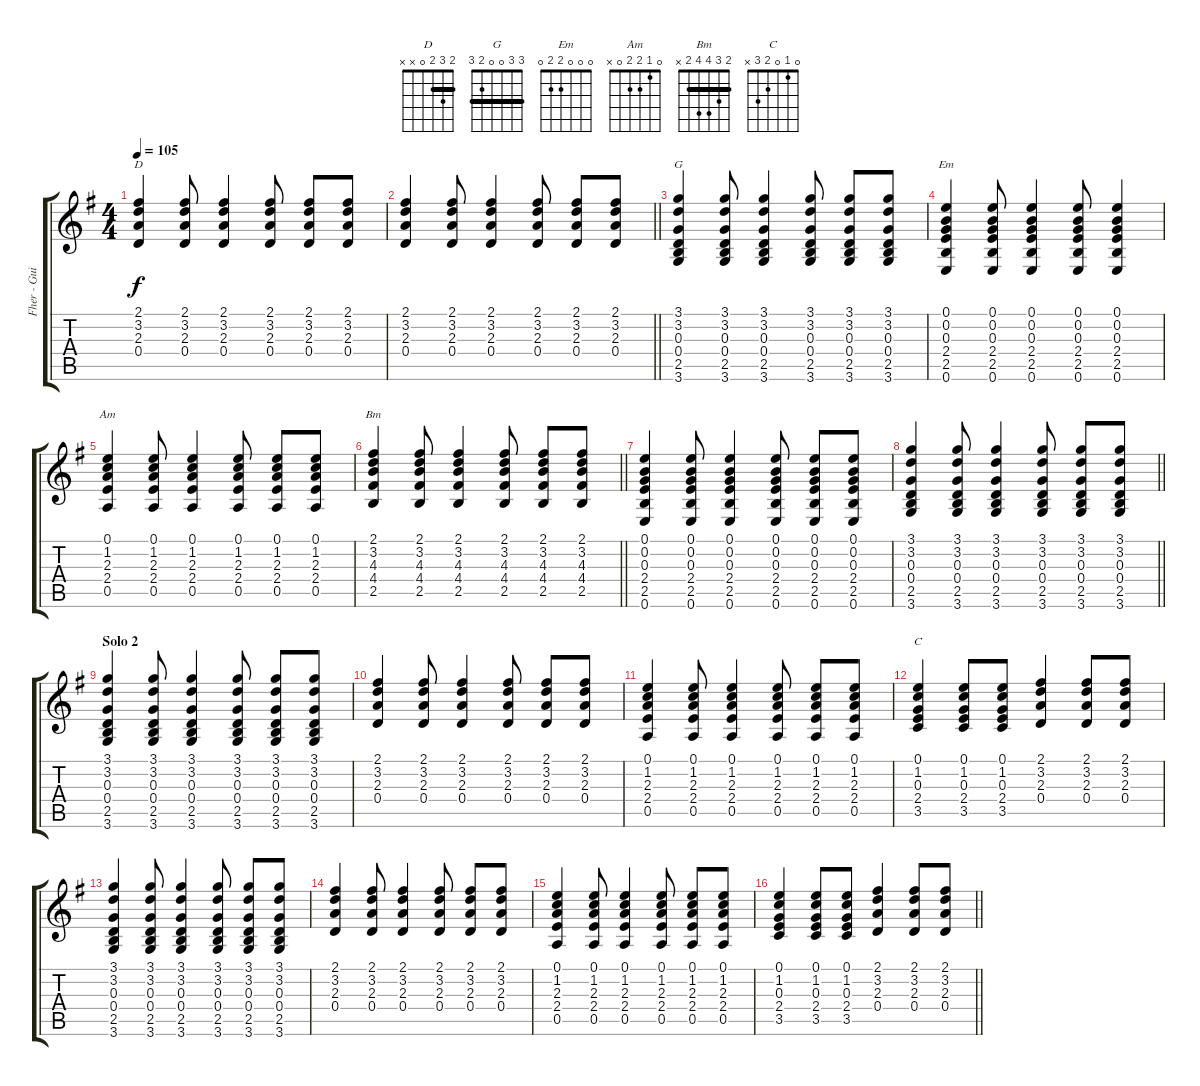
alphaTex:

\track ("Fher - Guitarra" "Fher - Gui") {instrument acousticguitarsteel}
\staff {score tabs}
\tuning (E4 B3 G3 D3 A2 E2) {hide}
\chord ("D" 2 3 2 0 x x) {barre 2}
\chord ("G" 3 3 0 0 2 3) {barre 3}
\chord ("Em" 0 0 0 2 2 0)
\chord ("Am" 0 1 2 2 0 x)
\chord ("Bm" 2 3 4 4 2 x) {barre 2}
\chord ("C" 0 1 0 2 3 x)
\ts (4 4)
\tempo 105
\clef g2
\ks g
(2.1 3.2 2.3 0.4).4{ch "D" dy f} (2.1 3.2 2.3 0.4).8 (2.1 3.2 2.3 0.4).4 (2.1 3.2 2.3 0.4).8 (2.1 3.2 2.3 0.4).8 (2.1 3.2 2.3 0.4).8 |
\barLineRight lightlight
(2.1 3.2 2.3 0.4).4 (2.1 3.2 2.3 0.4).8 (2.1 3.2 2.3 0.4).4 (2.1 3.2 2.3 0.4).8 (2.1 3.2 2.3 0.4).8 (2.1 3.2 2.3 0.4).8 |
(3.1 3.2 0.3 0.4 2.5 3.6).4{ch "G"} (3.1 3.2 0.3 0.4 2.5 3.6).8 (3.1 3.2 0.3 0.4 2.5 3.6).4 (3.1 3.2 0.3 0.4 2.5 3.6).8 (3.1 3.2 0.3 0.4 2.5 3.6).8 (3.1 3.2 0.3 0.4 2.5 3.6).8 |
(0.1 0.2 0.3 2.4 2.5 0.6).4{ch "Em"} (0.1 0.2 0.3 2.4 2.5 0.6).8 (0.1 0.2 0.3 2.4 2.5 0.6).4 (0.1 0.2 0.3 2.4 2.5 0.6).8 (0.1 0.2 0.3 2.4 2.5 0.6).4 |
(0.1 1.2 2.3 2.4 0.5).4{ch "Am"} (0.1 1.2 2.3 2.4 0.5).8 (0.1 1.2 2.3 2.4 0.5).4 (0.1 1.2 2.3 2.4 0.5).8 (0.1 1.2 2.3 2.4 0.5).8 (0.1 1.2 2.3 2.4 0.5).8 |
\barLineRight lightlight
(2.1 3.2 4.3 4.4 2.5).4{ch "Bm"} (2.1 3.2 4.3 4.4 2.5).8 (2.1 3.2 4.3 4.4 2.5).4 (2.1 3.2 4.3 4.4 2.5).8 (2.1 3.2 4.3 4.4 2.5).8 (2.1 3.2 4.3 4.4 2.5).8 |
(0.1 0.2 0.3 2.4 2.5 0.6).4 (0.1 0.2 0.3 2.4 2.5 0.6).8 (0.1 0.2 0.3 2.4 2.5 0.6).4 (0.1 0.2 0.3 2.4 2.5 0.6).8 (0.1 0.2 0.3 2.4 2.5 0.6).8 (0.1 0.2 0.3 2.4 2.5 0.6).8 |
\barLineRight lightlight
(3.1 3.2 0.3 0.4 2.5 3.6).4 (3.1 3.2 0.3 0.4 2.5 3.6).8 (3.1 3.2 0.3 0.4 2.5 3.6).4 (3.1 3.2 0.3 0.4 2.5 3.6).8 (3.1 3.2 0.3 0.4 2.5 3.6).8 (3.1 3.2 0.3 0.4 2.5 3.6).8 |
\section ("" "Solo 2")
(3.1 3.2 0.3 0.4 2.5 3.6).4 (3.1 3.2 0.3 0.4 2.5 3.6).8 (3.1 3.2 0.3 0.4 2.5 3.6).4 (3.1 3.2 0.3 0.4 2.5 3.6).8 (3.1 3.2 0.3 0.4 2.5 3.6).8 (3.1 3.2 0.3 0.4 2.5 3.6).8 |
(2.1 3.2 2.3 0.4).4 (2.1 3.2 2.3 0.4).8 (2.1 3.2 2.3 0.4).4 (2.1 3.2 2.3 0.4).8 (2.1 3.2 2.3 0.4).8 (2.1 3.2 2.3 0.4).8 |
(0.1 1.2 2.3 2.4 0.5).4 (0.1 1.2 2.3 2.4 0.5).8 (0.1 1.2 2.3 2.4 0.5).4 (0.1 1.2 2.3 2.4 0.5).8 (0.1 1.2 2.3 2.4 0.5).8 (0.1 1.2 2.3 2.4 0.5).8 |
(0.1 1.2 0.3 2.4 3.5).4{ch "C"} (0.1 1.2 0.3 2.4 3.5).8 (0.1 1.2 0.3 2.4 3.5).8 (2.1 3.2 2.3 0.4).4 (2.1 3.2 2.3 0.4).8 (2.1 3.2 2.3 0.4).8 |
(3.1 3.2 0.3 0.4 2.5 3.6).4 (3.1 3.2 0.3 0.4 2.5 3.6).8 (3.1 3.2 0.3 0.4 2.5 3.6).4 (3.1 3.2 0.3 0.4 2.5 3.6).8 (3.1 3.2 0.3 0.4 2.5 3.6).8 (3.1 3.2 0.3 0.4 2.5 3.6).8 |
(2.1 3.2 2.3 0.4).4 (2.1 3.2 2.3 0.4).8 (2.1 3.2 2.3 0.4).4 (2.1 3.2 2.3 0.4).8 (2.1 3.2 2.3 0.4).8 (2.1 3.2 2.3 0.4).8 |
(0.1 1.2 2.3 2.4 0.5).4 (0.1 1.2 2.3 2.4 0.5).8 (0.1 1.2 2.3 2.4 0.5).4 (0.1 1.2 2.3 2.4 0.5).8 (0.1 1.2 2.3 2.4 0.5).8 (0.1 1.2 2.3 2.4 0.5).8 |
\barLineRight lightlight
(0.1 1.2 0.3 2.4 3.5).4 (0.1 1.2 0.3 2.4 3.5).8 (0.1 1.2 0.3 2.4 3.5).8 (2.1 3.2 2.3 0.4).4 (2.1 3.2 2.3 0.4).8 (2.1 3.2 2.3 0.4).8
